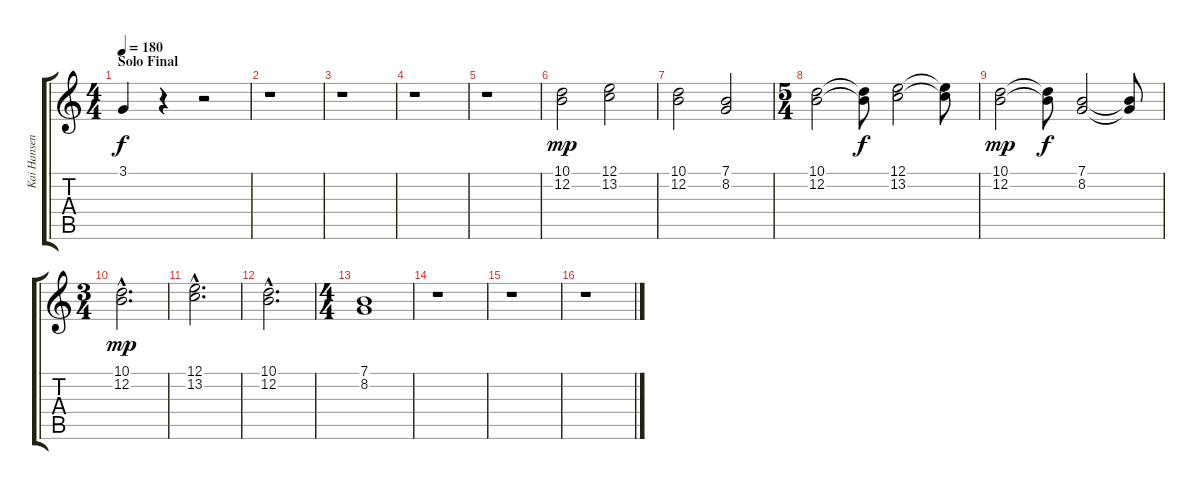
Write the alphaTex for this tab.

\track ("Kai Hansen" "Kai Hansen") {instrument bassoon}
\staff {score tabs}
\tuning (E4 B3 G3 D3 A2 E2) {hide}
\ts (4 4)
\section ("" "Solo Final")
\tempo 180
\clef g2
\ks c
3.1.4{dy f} r.4 r.2 |
r.1 |
r.1 |
r.1 |
r.1 |
(10.1 12.2).2{dy mp} (12.1 13.2).2 |
(10.1 12.2).2 (7.1 8.2).2 |
\ts (5 4)
(10.1 12.2).2 (10.1{t} 12.2{t}).8{dy f} (12.1 13.2).2 (12.1{t} 13.2{t}).8 |
(10.1 12.2).2{dy mp} (10.1{t} 12.2{t}).8{dy f} (7.1 8.2).2 (7.1{t} 8.2{t}).8 |
\ts (3 4)
(10.1{hac} 12.2{hac}).2{d dy mp} |
(12.1{hac} 13.2{hac}).2{d} |
(10.1{hac} 12.2{hac}).2{d} |
\ts (4 4)
(7.1 8.2).1{volume 0} |
r.1 |
r.1 |
r.1
